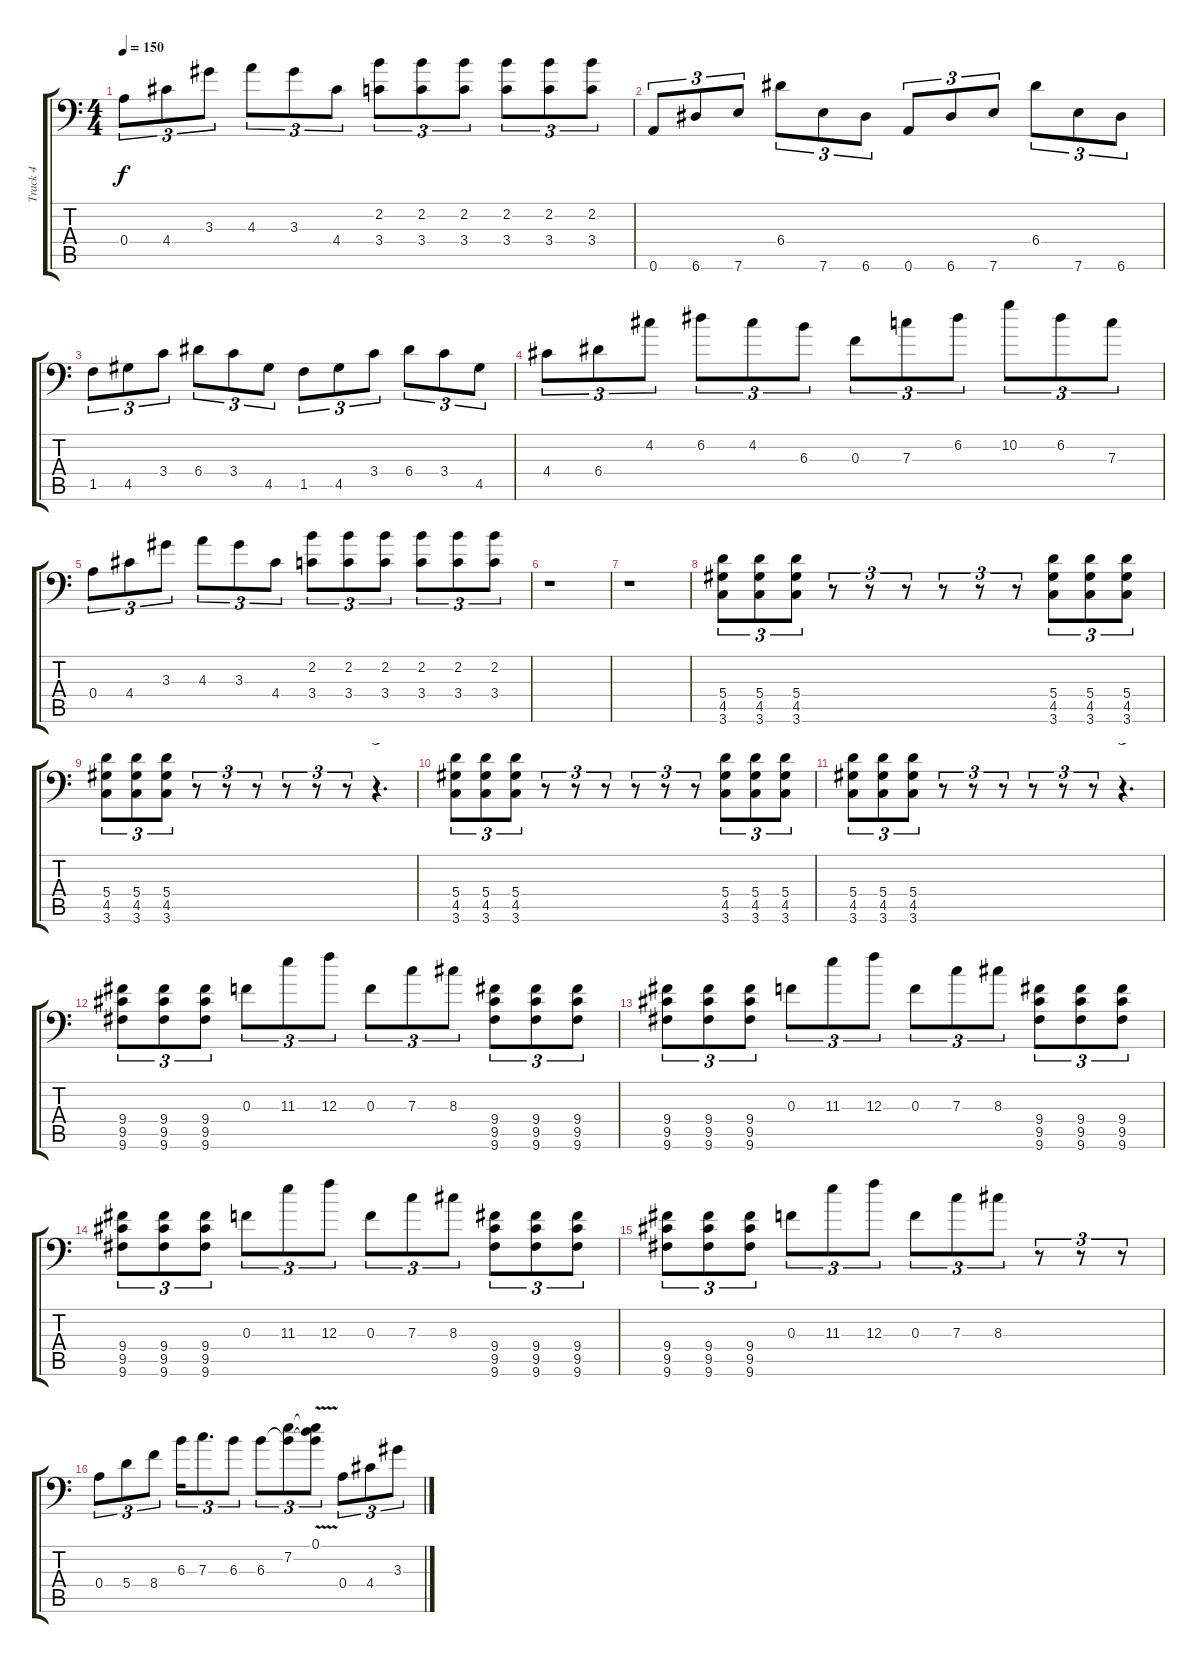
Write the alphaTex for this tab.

\track ("Track 4" "Track 4") {instrument distortionguitar}
\staff {score tabs}
\tuning (D4 A3 F3 A2 E2 A1) {hide}
\ts (4 4)
\tempo 150
\clef f4
\ks c
0.4.8{tu (3 2) dy f} 4.4.8{tu (3 2)} 3.3.8{tu (3 2)} 4.3.8{tu (3 2)} 3.3.8{tu (3 2)} 4.4.8{tu (3 2)} (2.2 3.4).8{tu (3 2)} (2.2 3.4).8{tu (3 2)} (2.2 3.4).8{tu (3 2)} (2.2 3.4).8{tu (3 2)} (2.2 3.4).8{tu (3 2)} (2.2 3.4).8{tu (3 2)} |
0.6.8{tu (3 2)} 6.6.8{tu (3 2)} 7.6.8{tu (3 2)} 6.4.8{tu (3 2)} 7.6.8{tu (3 2)} 6.6.8{tu (3 2)} 0.6.8{tu (3 2)} 6.6.8{tu (3 2)} 7.6.8{tu (3 2)} 6.4.8{tu (3 2)} 7.6.8{tu (3 2)} 6.6.8{tu (3 2)} |
1.5.8{tu (3 2)} 4.5.8{tu (3 2)} 3.4.8{tu (3 2)} 6.4.8{tu (3 2)} 3.4.8{tu (3 2)} 4.5.8{tu (3 2)} 1.5.8{tu (3 2)} 4.5.8{tu (3 2)} 3.4.8{tu (3 2)} 6.4.8{tu (3 2)} 3.4.8{tu (3 2)} 4.5.8{tu (3 2)} |
4.4.8{tu (3 2)} 6.4.8{tu (3 2)} 4.2.8{tu (3 2)} 6.2.8{tu (3 2)} 4.2.8{tu (3 2)} 6.3.8{tu (3 2)} 0.3.8{tu (3 2)} 7.3.8{tu (3 2)} 6.2.8{tu (3 2)} 10.2.8{tu (3 2)} 6.2.8{tu (3 2)} 7.3.8{tu (3 2)} |
0.4.8{tu (3 2)} 4.4.8{tu (3 2)} 3.3.8{tu (3 2)} 4.3.8{tu (3 2)} 3.3.8{tu (3 2)} 4.4.8{tu (3 2)} (2.2 3.4).8{tu (3 2)} (2.2 3.4).8{tu (3 2)} (2.2 3.4).8{tu (3 2)} (2.2 3.4).8{tu (3 2)} (2.2 3.4).8{tu (3 2)} (2.2 3.4).8{tu (3 2)} |
r.1 |
r.1 |
(5.4 4.5 3.6).8{tu (3 2)} (5.4 4.5 3.6).8{tu (3 2)} (5.4 4.5 3.6).8{tu (3 2)} r.8{tu (3 2)} r.8{tu (3 2)} r.8{tu (3 2)} r.8{tu (3 2)} r.8{tu (3 2)} r.8{tu (3 2)} (5.4 4.5 3.6).8{tu (3 2)} (5.4 4.5 3.6).8{tu (3 2)} (5.4 4.5 3.6).8{tu (3 2)} |
(5.4 4.5 3.6).8{tu (3 2)} (5.4 4.5 3.6).8{tu (3 2)} (5.4 4.5 3.6).8{tu (3 2)} r.8{tu (3 2)} r.8{tu (3 2)} r.8{tu (3 2)} r.8{tu (3 2)} r.8{tu (3 2)} r.8{tu (3 2)} r.4{d tu (3 2)} |
(5.4 4.5 3.6).8{tu (3 2)} (5.4 4.5 3.6).8{tu (3 2)} (5.4 4.5 3.6).8{tu (3 2)} r.8{tu (3 2)} r.8{tu (3 2)} r.8{tu (3 2)} r.8{tu (3 2)} r.8{tu (3 2)} r.8{tu (3 2)} (5.4 4.5 3.6).8{tu (3 2)} (5.4 4.5 3.6).8{tu (3 2)} (5.4 4.5 3.6).8{tu (3 2)} |
(5.4 4.5 3.6).8{tu (3 2)} (5.4 4.5 3.6).8{tu (3 2)} (5.4 4.5 3.6).8{tu (3 2)} r.8{tu (3 2)} r.8{tu (3 2)} r.8{tu (3 2)} r.8{tu (3 2)} r.8{tu (3 2)} r.8{tu (3 2)} r.4{d tu (3 2)} |
(9.4 9.5 9.6).8{tu (3 2)} (9.4 9.5 9.6).8{tu (3 2)} (9.4 9.5 9.6).8{tu (3 2)} 0.3.8{tu (3 2)} 11.3.8{tu (3 2)} 12.3.8{tu (3 2)} 0.3.8{tu (3 2)} 7.3.8{tu (3 2)} 8.3.8{tu (3 2)} (9.4 9.5 9.6).8{tu (3 2)} (9.4 9.5 9.6).8{tu (3 2)} (9.4 9.5 9.6).8{tu (3 2)} |
(9.4 9.5 9.6).8{tu (3 2)} (9.4 9.5 9.6).8{tu (3 2)} (9.4 9.5 9.6).8{tu (3 2)} 0.3.8{tu (3 2)} 11.3.8{tu (3 2)} 12.3.8{tu (3 2)} 0.3.8{tu (3 2)} 7.3.8{tu (3 2)} 8.3.8{tu (3 2)} (9.4 9.5 9.6).8{tu (3 2)} (9.4 9.5 9.6).8{tu (3 2)} (9.4 9.5 9.6).8{tu (3 2)} |
(9.4 9.5 9.6).8{tu (3 2)} (9.4 9.5 9.6).8{tu (3 2)} (9.4 9.5 9.6).8{tu (3 2)} 0.3.8{tu (3 2)} 11.3.8{tu (3 2)} 12.3.8{tu (3 2)} 0.3.8{tu (3 2)} 7.3.8{tu (3 2)} 8.3.8{tu (3 2)} (9.4 9.5 9.6).8{tu (3 2)} (9.4 9.5 9.6).8{tu (3 2)} (9.4 9.5 9.6).8{tu (3 2)} |
(9.4 9.5 9.6).8{tu (3 2)} (9.4 9.5 9.6).8{tu (3 2)} (9.4 9.5 9.6).8{tu (3 2)} 0.3.8{tu (3 2)} 11.3.8{tu (3 2)} 12.3.8{tu (3 2)} 0.3.8{tu (3 2)} 7.3.8{tu (3 2)} 8.3.8{tu (3 2)} r.8{tu (3 2)} r.8{tu (3 2)} r.8{tu (3 2)} |
0.4.8{tu (3 2)} 5.4.8{tu (3 2)} 8.4.8{tu (3 2)} 6.3.16{tu (3 2)} 7.3.8{d tu (3 2)} 6.3.8{tu (3 2)} 6.3.8{tu (3 2)} (7.2 6.3{t}).8{tu (3 2)} (0.1 7.2{t} 6.3{v t}).8{tu (3 2)} 0.4.8{tu (3 2)} 4.4.8{tu (3 2)} 3.3.8{tu (3 2)}
